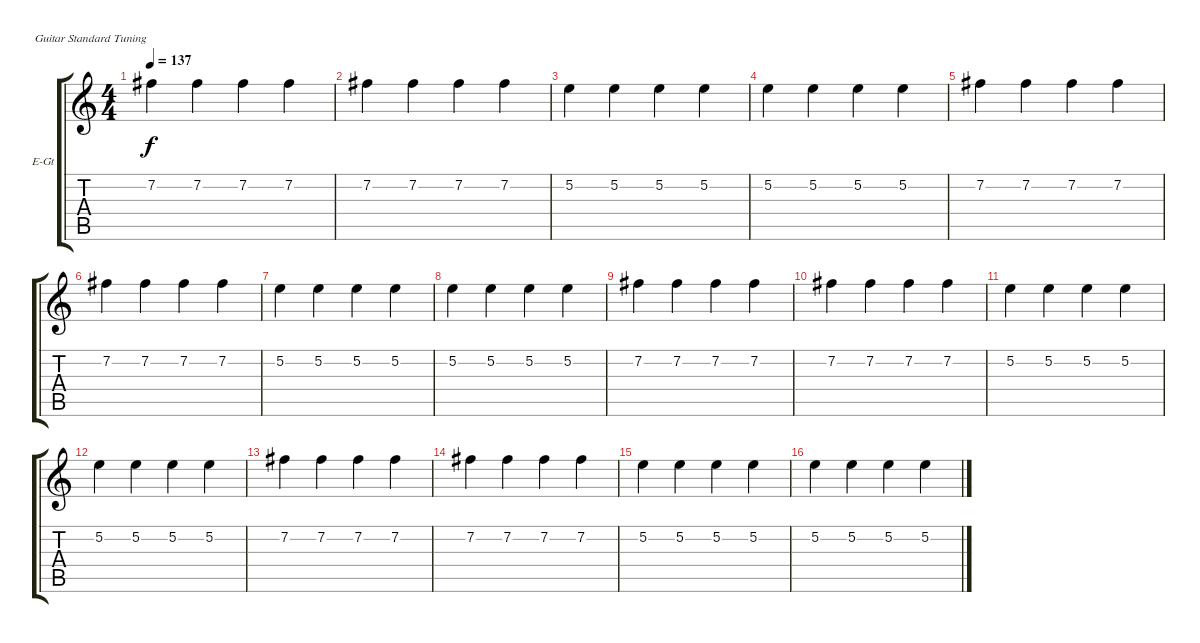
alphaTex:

\bracketExtendMode groupsimilarinstruments
\firstSystemTrackNameOrientation horizontal
\otherSystemsTrackNameOrientation horizontal
\track ("Brendan Perry (Electric Guitar)" "E-Gt") {instrument distortionguitar}
\staff {score tabs}
\tuning (E4 B3 G3 D3 A2 E2)
\ts (4 4)
\tempo 137
\clef g2
\ks c
7.2.4{dy f} 7.2.4 7.2.4 7.2.4 |
7.2.4 7.2.4 7.2.4 7.2.4 |
5.2.4 5.2.4 5.2.4 5.2.4 |
5.2.4 5.2.4 5.2.4 5.2.4 |
7.2.4 7.2.4 7.2.4 7.2.4 |
7.2.4 7.2.4 7.2.4 7.2.4 |
5.2.4 5.2.4 5.2.4 5.2.4 |
5.2.4 5.2.4 5.2.4 5.2.4 |
7.2.4 7.2.4 7.2.4 7.2.4 |
7.2.4 7.2.4 7.2.4 7.2.4 |
5.2.4 5.2.4 5.2.4 5.2.4 |
5.2.4 5.2.4 5.2.4 5.2.4 |
7.2.4 7.2.4 7.2.4 7.2.4 |
7.2.4 7.2.4 7.2.4 7.2.4 |
5.2.4 5.2.4 5.2.4 5.2.4 |
5.2.4 5.2.4 5.2.4 5.2.4
